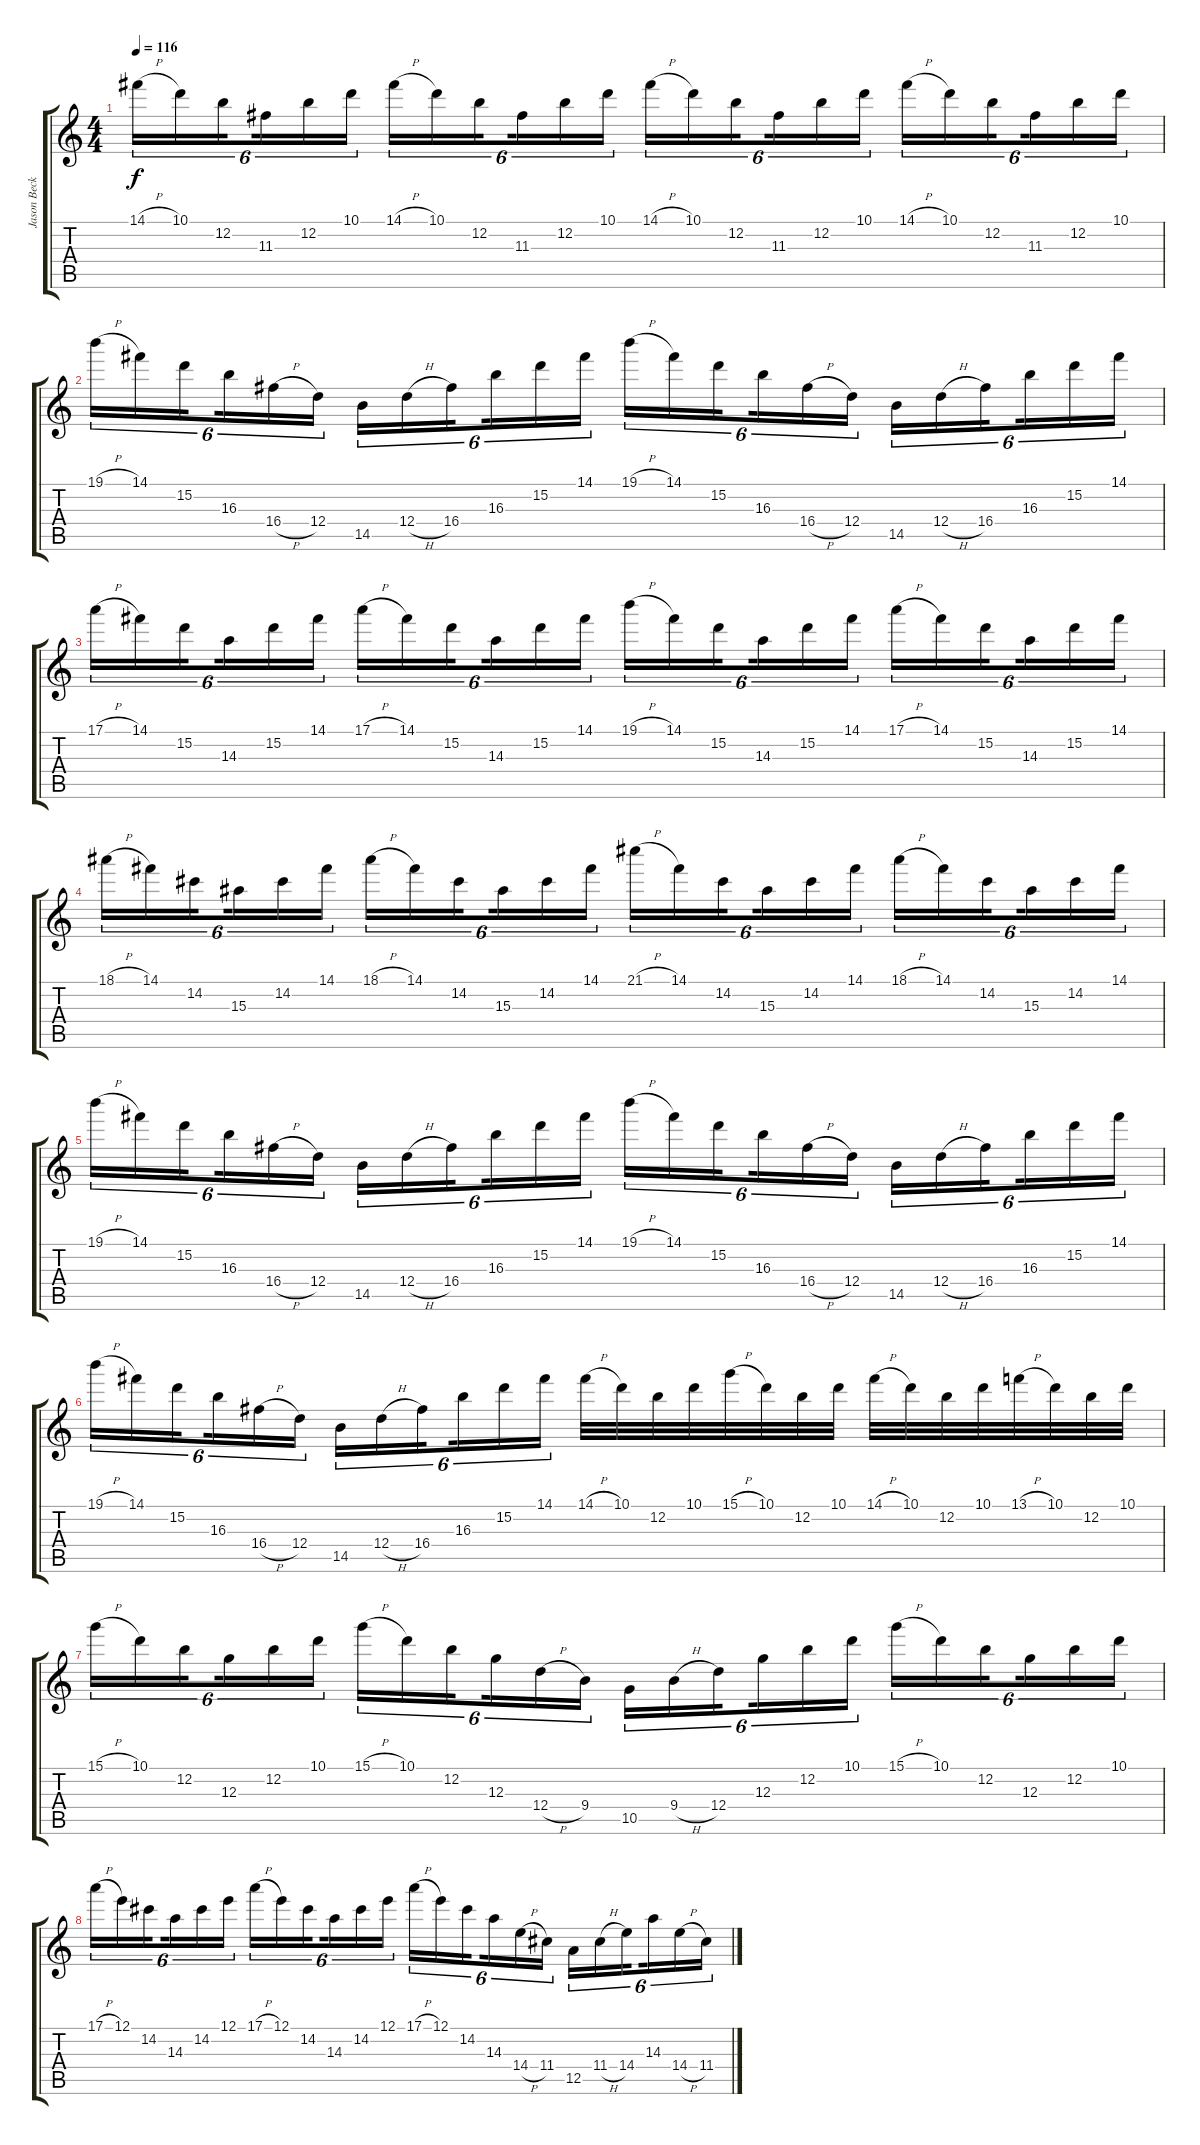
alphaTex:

\track ("Jason Becker" "Jason Beck") {instrument overdrivenguitar}
\staff {score tabs}
\tuning (E4 B3 G3 D3 A2 E2) {hide}
\ts (4 4)
\tempo 116
\clef g2
\ks c
14.1{h}.16{tu (6 4) dy f} 10.1.16{tu (6 4)} 12.2.16{tu (6 4) beam splitsecondary} 11.3.16{tu (6 4)} 12.2.16{tu (6 4)} 10.1.16{tu (6 4)} 14.1{h}.16{tu (6 4)} 10.1.16{tu (6 4)} 12.2.16{tu (6 4) beam splitsecondary} 11.3.16{tu (6 4)} 12.2.16{tu (6 4)} 10.1.16{tu (6 4)} 14.1{h}.16{tu (6 4)} 10.1.16{tu (6 4)} 12.2.16{tu (6 4) beam splitsecondary} 11.3.16{tu (6 4)} 12.2.16{tu (6 4)} 10.1.16{tu (6 4)} 14.1{h}.16{tu (6 4)} 10.1.16{tu (6 4)} 12.2.16{tu (6 4) beam splitsecondary} 11.3.16{tu (6 4)} 12.2.16{tu (6 4)} 10.1.16{tu (6 4)} |
19.1{h}.16{tu (6 4)} 14.1.16{tu (6 4)} 15.2.16{tu (6 4) beam splitsecondary} 16.3.16{tu (6 4)} 16.4{h}.16{tu (6 4)} 12.4.16{tu (6 4)} 14.5.16{tu (6 4)} 12.4{h}.16{tu (6 4)} 16.4.16{tu (6 4) beam splitsecondary} 16.3.16{tu (6 4)} 15.2.16{tu (6 4)} 14.1.16{tu (6 4)} 19.1{h}.16{tu (6 4)} 14.1.16{tu (6 4)} 15.2.16{tu (6 4) beam splitsecondary} 16.3.16{tu (6 4)} 16.4{h}.16{tu (6 4)} 12.4.16{tu (6 4)} 14.5.16{tu (6 4)} 12.4{h}.16{tu (6 4)} 16.4.16{tu (6 4) beam splitsecondary} 16.3.16{tu (6 4)} 15.2.16{tu (6 4)} 14.1.16{tu (6 4)} |
17.1{h}.16{tu (6 4)} 14.1.16{tu (6 4)} 15.2.16{tu (6 4) beam splitsecondary} 14.3.16{tu (6 4)} 15.2.16{tu (6 4)} 14.1.16{tu (6 4)} 17.1{h}.16{tu (6 4)} 14.1.16{tu (6 4)} 15.2.16{tu (6 4) beam splitsecondary} 14.3.16{tu (6 4)} 15.2.16{tu (6 4)} 14.1.16{tu (6 4)} 19.1{h}.16{tu (6 4)} 14.1.16{tu (6 4)} 15.2.16{tu (6 4) beam splitsecondary} 14.3.16{tu (6 4)} 15.2.16{tu (6 4)} 14.1.16{tu (6 4)} 17.1{h}.16{tu (6 4)} 14.1.16{tu (6 4)} 15.2.16{tu (6 4) beam splitsecondary} 14.3.16{tu (6 4)} 15.2.16{tu (6 4)} 14.1.16{tu (6 4)} |
18.1{h}.16{tu (6 4)} 14.1.16{tu (6 4)} 14.2.16{tu (6 4) beam splitsecondary} 15.3.16{tu (6 4)} 14.2.16{tu (6 4)} 14.1.16{tu (6 4)} 18.1{h}.16{tu (6 4)} 14.1.16{tu (6 4)} 14.2.16{tu (6 4) beam splitsecondary} 15.3.16{tu (6 4)} 14.2.16{tu (6 4)} 14.1.16{tu (6 4)} 21.1{h}.16{tu (6 4)} 14.1.16{tu (6 4)} 14.2.16{tu (6 4) beam splitsecondary} 15.3.16{tu (6 4)} 14.2.16{tu (6 4)} 14.1.16{tu (6 4)} 18.1{h}.16{tu (6 4)} 14.1.16{tu (6 4)} 14.2.16{tu (6 4) beam splitsecondary} 15.3.16{tu (6 4)} 14.2.16{tu (6 4)} 14.1.16{tu (6 4)} |
19.1{h}.16{tu (6 4)} 14.1.16{tu (6 4)} 15.2.16{tu (6 4) beam splitsecondary} 16.3.16{tu (6 4)} 16.4{h}.16{tu (6 4)} 12.4.16{tu (6 4)} 14.5.16{tu (6 4)} 12.4{h}.16{tu (6 4)} 16.4.16{tu (6 4) beam splitsecondary} 16.3.16{tu (6 4)} 15.2.16{tu (6 4)} 14.1.16{tu (6 4)} 19.1{h}.16{tu (6 4)} 14.1.16{tu (6 4)} 15.2.16{tu (6 4) beam splitsecondary} 16.3.16{tu (6 4)} 16.4{h}.16{tu (6 4)} 12.4.16{tu (6 4)} 14.5.16{tu (6 4)} 12.4{h}.16{tu (6 4)} 16.4.16{tu (6 4) beam splitsecondary} 16.3.16{tu (6 4)} 15.2.16{tu (6 4)} 14.1.16{tu (6 4)} |
19.1{h}.16{tu (6 4)} 14.1.16{tu (6 4)} 15.2.16{tu (6 4) beam splitsecondary} 16.3.16{tu (6 4)} 16.4{h}.16{tu (6 4)} 12.4.16{tu (6 4)} 14.5.16{tu (6 4)} 12.4{h}.16{tu (6 4)} 16.4.16{tu (6 4) beam splitsecondary} 16.3.16{tu (6 4)} 15.2.16{tu (6 4)} 14.1.16{tu (6 4)} 14.1{h}.32 10.1.32 12.2.32 10.1.32 15.1{h}.32 10.1.32 12.2.32 10.1.32 14.1{h}.32 10.1.32 12.2.32 10.1.32 13.1{h}.32 10.1.32 12.2.32 10.1.32 |
15.1{h}.16{tu (6 4)} 10.1.16{tu (6 4)} 12.2.16{tu (6 4) beam splitsecondary} 12.3.16{tu (6 4)} 12.2.16{tu (6 4)} 10.1.16{tu (6 4)} 15.1{h}.16{tu (6 4)} 10.1.16{tu (6 4)} 12.2.16{tu (6 4) beam splitsecondary} 12.3.16{tu (6 4)} 12.4{h}.16{tu (6 4)} 9.4.16{tu (6 4)} 10.5.16{tu (6 4)} 9.4{h}.16{tu (6 4)} 12.4.16{tu (6 4) beam splitsecondary} 12.3.16{tu (6 4)} 12.2.16{tu (6 4)} 10.1.16{tu (6 4)} 15.1{h}.16{tu (6 4)} 10.1.16{tu (6 4)} 12.2.16{tu (6 4) beam splitsecondary} 12.3.16{tu (6 4)} 12.2.16{tu (6 4)} 10.1.16{tu (6 4)} |
17.1{h}.16{tu (6 4)} 12.1.16{tu (6 4)} 14.2.16{tu (6 4) beam splitsecondary} 14.3.16{tu (6 4)} 14.2.16{tu (6 4)} 12.1.16{tu (6 4)} 17.1{h}.16{tu (6 4)} 12.1.16{tu (6 4)} 14.2.16{tu (6 4) beam splitsecondary} 14.3.16{tu (6 4)} 14.2.16{tu (6 4)} 12.1.16{tu (6 4)} 17.1{h}.16{tu (6 4)} 12.1.16{tu (6 4)} 14.2.16{tu (6 4) beam splitsecondary} 14.3.16{tu (6 4)} 14.4{h}.16{tu (6 4)} 11.4.16{tu (6 4)} 12.5.16{tu (6 4)} 11.4{h}.16{tu (6 4)} 14.4.16{tu (6 4) beam splitsecondary} 14.3.16{tu (6 4)} 14.4{h}.16{tu (6 4)} 11.4.16{tu (6 4)}
